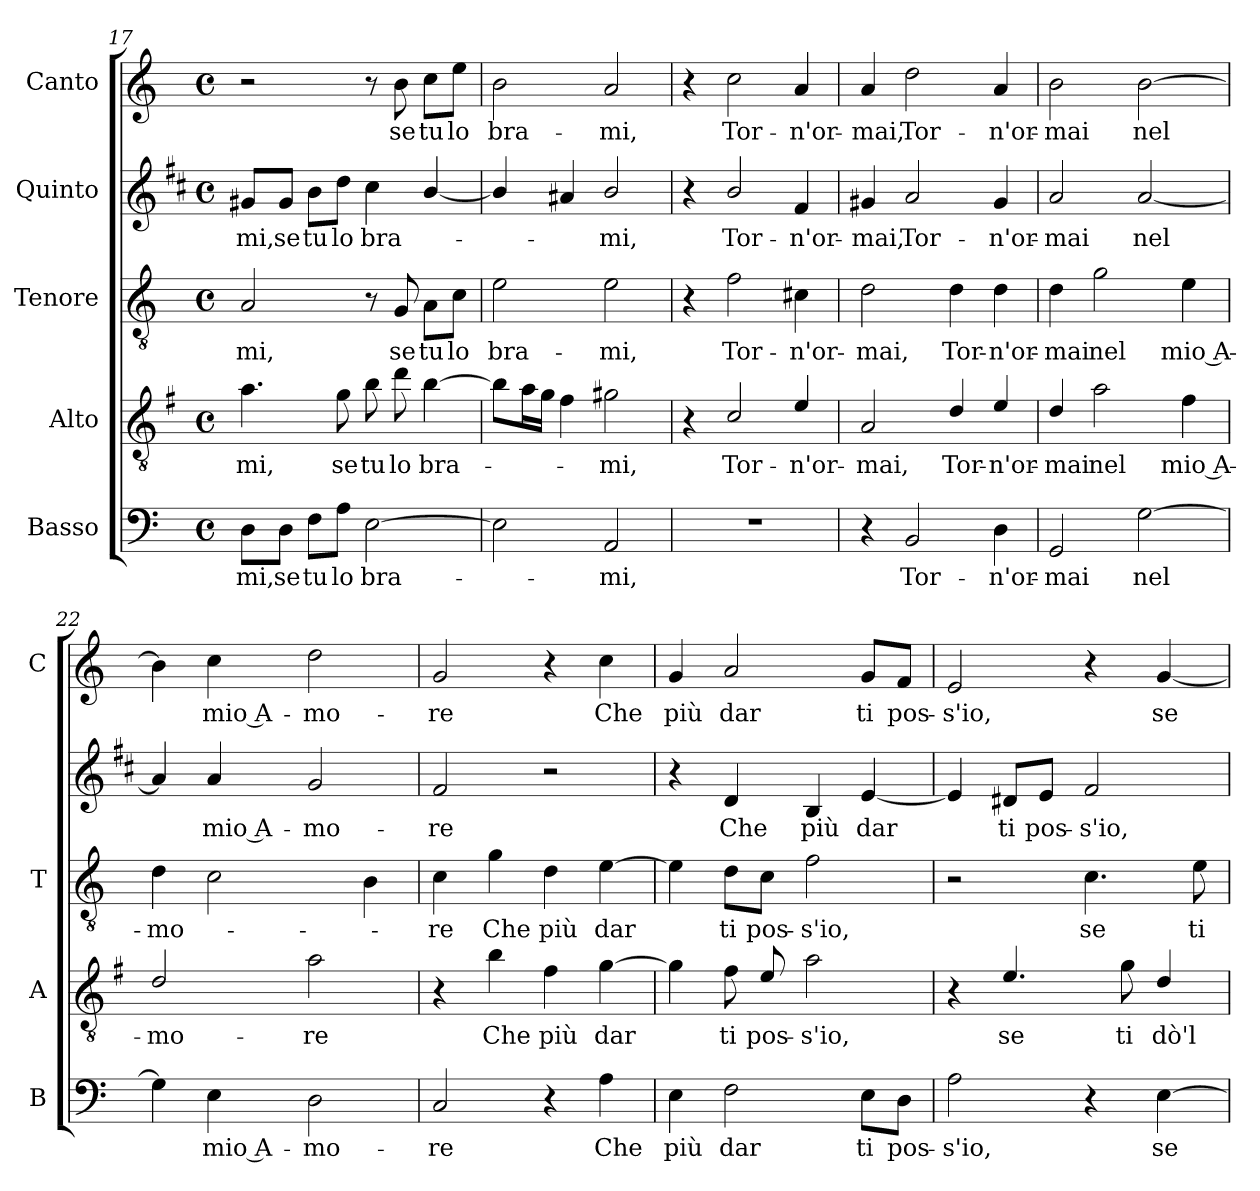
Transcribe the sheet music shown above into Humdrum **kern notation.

**kern	**text	**kern	**text	**kern	**text	**kern	**text	**kern	**text
*part5	*part5	*part4	*part4	*part3	*part3	*part2	*part2	*part1	*part1
*staff5	*staff5	*staff4	*staff4	*staff3	*staff3	*staff2	*staff2	*staff1	*staff1
*I"Basso	*	*I"Alto	*	*I"Tenore	*	*I"Quinto	*	*I"Canto	*
*I'B	*	*I'A	*	*I'T	*	*	*	*I'C	*
!!LO:LB:g=z
*clefF4	*	*clefGv2	*	*clefGv2	*	*clefG2	*	*clefG2	*
*	*	*ITrd4c7	*	*	*	*ITrd1c2	*	*	*
*k[]	*	*k[]	*	*k[]	*	*k[]	*	*k[]	*
*C:	*	*C:	*	*C:	*	*C:	*	*C:	*
*M4/4	*	*M4/4	*	*M4/4	*	*M4/4	*	*M4/4	*
*met(c)	*	*met(c)	*	*met(c)	*	*met(c)	*	*met(c)	*
=17	=17	=17	=17	=17	=17	=17	=17	=17	=17
!	!LO:LY:b	!	!LO:LY:b	!	!LO:LY:b	!	!LO:LY:b	!	!
8D\L	-mi,	4.d\	-mi,	2A/	-mi,	8f#X/L	-mi,	2r	.
!	!LO:LY:b	!	!	!	!	!	!LO:LY:b	!	!
8D\J	se	.	.	.	.	8f#/J	se	.	.
!	!LO:LY:b	!	!	!	!	!	!LO:LY:b	!	!
8F\L	tu	.	.	.	.	8a\L	tu	.	.
!	!LO:LY:b	!	!LO:LY:b	!	!	!	!LO:LY:b	!	!
8A\J	lo	8c\	se	.	.	8cc\J	lo	.	.
!	!LO:LY:b	!	!LO:LY:b	!	!	!	!LO:LY:b	!	!
[2E\	bra-	8e\	tu	8r	.	4b\	bra-	8r	.
!	!	!	!LO:LY:b	!	!LO:LY:b	!	!	!	!LO:LY:b
.	.	8g\	lo	8G/	se	.	.	8b\	se
!	!	!	!LO:LY:b	!	!LO:LY:b	!	!	!	!LO:LY:b
.	.	[4e\	bra-	8A\L	tu	[4a/	.	8cc\L	tu
!	!	!	!	!	!LO:LY:b	!	!	!	!LO:LY:b
.	.	.	.	8c\J	lo	.	.	8ee\J	lo
=18	=18	=18	=18	=18	=18	=18	=18	=18	=18
!	!	!	!	!	!LO:LY:b	!	!	!	!LO:LY:b
2E\]	.	8e\L]	.	2e\	bra-	4a/]	.	2b\	bra-
.	.	16d\L	.	.	.	.	.	.	.
.	.	16c\JJ	.	.	.	.	.	.	.
.	.	4B\	.	.	.	4g#X/	.	.	.
!	!LO:LY:b	!	!LO:LY:b	!	!LO:LY:b	!	!LO:LY:b	!	!LO:LY:b
2AA/	-mi,	2c#X\	-mi,	2e\	-mi,	2a/	-mi,	2a/	-mi,
=19	=19	=19	=19	=19	=19	=19	=19	=19	=19
1r	.	4r	.	4r	.	4r	.	4r	.
!	!	!	!LO:LY:b	!	!LO:LY:b	!	!LO:LY:b	!	!LO:LY:b
.	.	2F/	Tor-	2f\	Tor-	2a/	Tor-	2cc\	Tor-
!	!	!	!LO:LY:b	!	!LO:LY:b	!	!LO:LY:b	!	!LO:LY:b
.	.	4A/	-n'or-	4c#X\	-n'or-	4e/	-n'or-	4a/	-n'or-
=20	=20	=20	=20	=20	=20	=20	=20	=20	=20
!	!	!	!LO:LY:b	!	!LO:LY:b	!	!LO:LY:b	!	!LO:LY:b
4r	.	2D/	-mai,	2d\	-mai,	4f#X/	-mai,	4a/	-mai,
!	!LO:LY:b	!	!	!	!	!	!LO:LY:b	!	!LO:LY:b
2BB/	Tor-	.	.	.	.	2g/	Tor-	2dd\	Tor-
!	!	!	!LO:LY:b	!	!LO:LY:b	!	!	!	!
.	.	4G/	Tor-	4d\	Tor-	.	.	.	.
!	!LO:LY:b	!	!LO:LY:b	!	!LO:LY:b	!	!LO:LY:b	!	!LO:LY:b
4D\	-n'or-	4A/	-n'or-	4d\	-n'or-	4f#/	-n'or-	4a/	-n'or-
=21	=21	=21	=21	=21	=21	=21	=21	=21	=21
!	!LO:LY:b	!	!LO:LY:b	!	!LO:LY:b	!	!LO:LY:b	!	!LO:LY:b
2GG/	-mai	4G/	-mai	4d\	-mai	2g/	-mai	2b\	-mai
!	!	!	!LO:LY:b	!	!LO:LY:b	!	!	!	!
.	.	2d\	nel	2g\	nel	.	.	.	.
!	!LO:LY:b	!	!	!	!	!	!LO:LY:b	!	!LO:LY:b
[2G\	nel	.	.	.	.	[2g/	nel	[2b\	nel
!	!	!	!LO:LY:b	!	!LO:LY:b	!	!	!	!
.	.	4B\	mio A-	4e\	mio A-	.	.	.	.
=22	=22	=22	=22	=22	=22	=22	=22	=22	=22
!	!	!	!LO:LY:b	!	!LO:LY:b	!	!	!	!
4G\]	.	2G/	-mo-	4d\	-mo-	4g/]	.	4b\]	.
!	!LO:LY:b	!	!	!	!	!	!LO:LY:b	!	!LO:LY:b
4E\	mio A-	.	.	2c\	.	4g/	mio A-	4cc\	mio A-
!	!LO:LY:b	!	!LO:LY:b	!	!	!	!LO:LY:b	!	!LO:LY:b
2D\	-mo-	2d\	-re	.	.	2f/	-mo-	2dd\	-mo-
.	.	.	.	4B\	.	.	.	.	.
!!LO:LB:g=z
=23	=23	=23	=23	=23	=23	=23	=23	=23	=23
!	!LO:LY:b	!	!	!	!LO:LY:b	!	!LO:LY:b	!	!LO:LY:b
2C/	-re	4r	.	4c\	-re	2e/	-re	2g/	-re
!	!	!	!LO:LY:b	!	!LO:LY:b	!	!	!	!
.	.	4e\	Che	4g\	Che	.	.	.	.
!	!	!	!LO:LY:b	!	!LO:LY:b	!	!	!	!
4r	.	4B\	più	4d\	più	2r	.	4r	.
!	!LO:LY:b	!	!LO:LY:b	!	!LO:LY:b	!	!	!	!LO:LY:b
4A\	Che	[4c\	dar	[4e\	dar	.	.	4cc\	Che
=24	=24	=24	=24	=24	=24	=24	=24	=24	=24
!	!LO:LY:b	!	!	!	!	!	!	!	!LO:LY:b
4E\	più	4c\]	.	4e\]	.	4r	.	4g/	più
!	!LO:LY:b	!	!LO:LY:b	!	!LO:LY:b	!	!LO:LY:b	!	!LO:LY:b
2F\	dar	8B\	ti	8d\L	ti	4c/	Che	2a/	dar
!	!	!	!LO:LY:b	!	!LO:LY:b	!	!	!	!
.	.	8A/	pos-	8c\J	pos-	.	.	.	.
!	!	!	!LO:LY:b	!	!LO:LY:b	!	!LO:LY:b	!	!
.	.	2d\	-s'io,	2f\	-s'io,	4A/	più	.	.
!	!LO:LY:b	!	!	!	!	!	!LO:LY:b	!	!LO:LY:b
8E\L	ti	.	.	.	.	[4d/	dar	8g/L	ti
!	!LO:LY:b	!	!	!	!	!	!	!	!LO:LY:b
8D\J	pos-	.	.	.	.	.	.	8f/J	pos-
=25	=25	=25	=25	=25	=25	=25	=25	=25	=25
!	!LO:LY:b	!	!	!	!	!	!	!	!LO:LY:b
2A\	-s'io,	4r	.	2r	.	4d/]	.	2e/	-s'io,
!	!	!	!LO:LY:b	!	!	!	!LO:LY:b	!	!
.	.	4.A/	se	.	.	8c#X/L	ti	.	.
!	!	!	!	!	!	!	!LO:LY:b	!	!
.	.	.	.	.	.	8d/J	pos-	.	.
!	!	!	!	!	!LO:LY:b	!	!LO:LY:b	!	!
4r	.	.	.	4.c\	se	2e/	-s'io,	4r	.
!	!	!	!LO:LY:b	!	!	!	!	!	!
.	.	8c\	ti	.	.	.	.	.	.
!	!LO:LY:b	!	!LO:LY:b	!	!	!	!	!	!LO:LY:b
[4E\	se	4G/	dò'l	.	.	.	.	[4g/	se
!	!	!	!	!	!LO:LY:b	!	!	!	!
.	.	.	.	8e\	ti	.	.	.	.
=	=	=	=	=	=	=	=	=	=
*-	*-	*-	*-	*-	*-	*-	*-	*-	*-
